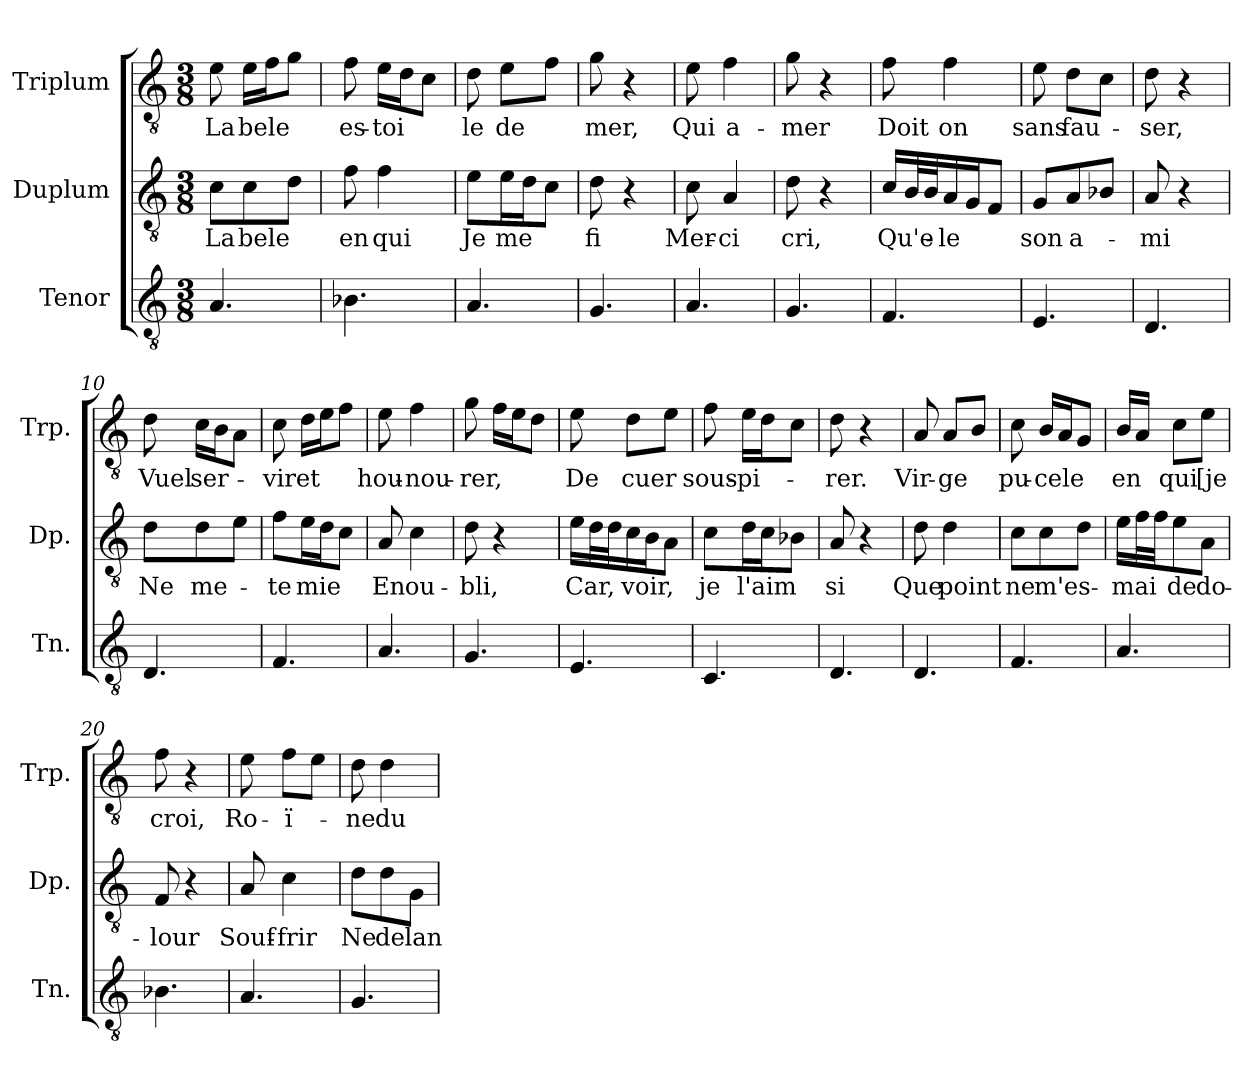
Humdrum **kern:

**kern	**kern	**text	**kern	**text
*part3	*part2	*part2	*part1	*part1
*staff3	*staff2	*staff2	*staff1	*staff1
*I"Tenor	*I"Duplum	*	*I"Triplum	*
*I'Tn.	*I'Dp.	*	*I'Trp.	*
*clefGv2	*clefGv2	*	*clefGv2	*
*k[]	*k[]	*	*k[]	*
*M3/8	*M3/8	*	*M3/8	*
=1	=1	=1	=1	=1
!	!	!LO:LY:b	!	!LO:LY:b
4.A/	8c\L	La	8e\	La
!	!	!LO:LY:b	!	!LO:LY:b
.	8c\	bele	16e\LL	bele
.	.	.	16f\J	.
.	8d\J	.	8g\J	.
=2	=2	=2	=2	=2
!	!	!LO:LY:b	!	!LO:LY:b
4.B-X\	8f\	en	8f\	es-
!	!	!LO:LY:b	!	!LO:LY:b
.	4f\	qui	16e\LL	-toi
.	.	.	16d\J	.
.	.	.	8c\J	.
=3	=3	=3	=3	=3
!	!	!LO:LY:b	!	!LO:LY:b
4.A/	8e\L	Je	8d\	le
!	!	!LO:LY:b	!	!LO:LY:b
.	16e\L	me	8e\L	de
.	16d\J	.	.	.
.	8c\J	.	8f\J	.
=4	=4	=4	=4	=4
!	!	!LO:LY:b	!	!LO:LY:b
4.G/	8d\	fi	8g\	mer,
.	4r	.	4r	.
=5	=5	=5	=5	=5
!	!	!LO:LY:b	!	!LO:LY:b
4.A/	8c\	Mer-	8e\	Qui
!	!	!LO:LY:b	!	!LO:LY:b
.	4A/	-ci	4f\	a-
=6	=6	=6	=6	=6
!	!	!LO:LY:b	!	!LO:LY:b
4.G/	8d\	cri,	8g\	-mer
.	4r	.	4r	.
=7	=7	=7	=7	=7
!	!	!LO:LY:b	!	!LO:LY:b
4.F/	16c/LL	Qu'e-	8f\	Doit
*	*tremolo	*	*	*
.	32B/	.	.	.
.	32B/	.	.	.
*	*Xtremolo	*	*	*
!	!	!LO:LY:b	!	!LO:LY:b
.	16A/	-le	4f\	on
.	16G/J	.	.	.
.	8F/J	.	.	.
=8	=8	=8	=8	=8
!	!	!LO:LY:b	!	!LO:LY:b
4.E/	8G/L	son	8e\	sans
!	!	!LO:LY:b	!	!LO:LY:b
.	8A/	a-	8d\L	fau-
.	8B-X/J	.	8c\J	.
=9	=9	=9	=9	=9
!	!	!LO:LY:b	!	!LO:LY:b
4.D/	8A/	-mi	8d\	-ser,
.	4r	.	4r	.
!!LO:LB:g=z
=10	=10	=10	=10	=10
!	!	!LO:LY:b	!	!LO:LY:b
4.D/	8d\L	Ne	8d\	Vuel
!	!	!LO:LY:b	!	!LO:LY:b
.	8d\	me-	16c\LL	ser-
.	.	.	16B\J	.
.	8e\J	.	8A\J	.
=11	=11	=11	=11	=11
!	!	!LO:LY:b	!	!LO:LY:b
4.F/	8f\L	-te	8c\	-vir
!	!	!LO:LY:b	!	!LO:LY:b
.	16e\L	mie	16d\LL	et
.	16d\J	.	16e\J	.
.	8c\J	.	8f\J	.
=12	=12	=12	=12	=12
!	!	!LO:LY:b	!	!LO:LY:b
4.A/	8A/	En	8e\	hou-
!	!	!LO:LY:b	!	!LO:LY:b
.	4c\	ou-	4f\	-nou-
=13	=13	=13	=13	=13
!	!	!LO:LY:b	!	!LO:LY:b
4.G/	8d\	-bli,	8g\	-rer,
.	4r	.	16f\LL	.
.	.	.	16e\J	.
.	.	.	8d\J	.
=14	=14	=14	=14	=14
!	!	!LO:LY:b	!	!LO:LY:b
4.E/	16e\LL	Car,	8e\	De
*	*tremolo	*	*	*
.	32d\	.	.	.
.	32d\	.	.	.
*	*Xtremolo	*	*	*
!	!	!LO:LY:b	!	!LO:LY:b
.	16c\	voir,	8d\L	cuer
.	16B\J	.	.	.
.	8A\J	.	8e\J	.
=15	=15	=15	=15	=15
!	!	!LO:LY:b	!	!LO:LY:b
4.C/	8c\L	je	8f\	sous-
!	!	!LO:LY:b	!	!LO:LY:b
.	16d\L	l'aim	16e\LL	-pi-
.	16c\J	.	16d\J	.
.	8B-X\J	.	8c\J	.
=16	=16	=16	=16	=16
!	!	!LO:LY:b	!	!LO:LY:b
4.D/	8A/	si	8d\	-rer.
.	4r	.	4r	.
=17	=17	=17	=17	=17
!	!	!LO:LY:b	!	!LO:LY:b
4.D/	8d\	Que	8A/	Vir-
!	!	!LO:LY:b	!	!LO:LY:b
.	4d\	point	8A/L	-ge
.	.	.	8B/J	.
=18	=18	=18	=18	=18
!	!	!LO:LY:b	!	!LO:LY:b
4.F/	8c\L	ne	8c\	pu-
!	!	!LO:LY:b	!	!LO:LY:b
.	8c\	m'es-	16B/LL	-cele
.	.	.	16A/J	.
.	8d\J	.	8G/J	.
!!LO:LB:g=z
=19	=19	=19	=19	=19
!	!	!LO:LY:b	!	!LO:LY:b
4.A/	16e\LL	-mai	16B/LL	en
*	*tremolo	*	*	*
.	32f\	.	16A/JJ	.
.	32f\JJJ	.	.	.
*	*Xtremolo	*	*	*
!	!	!LO:LY:b	!	!LO:LY:b
.	8e\	de	8c\L	qui
!	!	!LO:LY:b	!	!LO:LY:b
.	8A\J	do-	8e\J	[je
=20	=20	=20	=20	=20
!	!	!LO:LY:b	!	!LO:LY:b
4.B-X\	8F/	-lour	8f\	croi,
.	4r	.	4r	.
=21	=21	=21	=21	=21
!	!	!LO:LY:b	!	!LO:LY:b
4.A/	8A/	Souf-	8e\	Ro-
!	!	!LO:LY:b	!	!LO:LY:b
.	4c\	-frir	8f\L	-ï-
.	.	.	8e\J	.
=22	=22	=22	=22	=22
!	!	!LO:LY:b	!	!LO:LY:b
4.G/	8d\L	Ne	8d\	-ne
!	!	!LO:LY:b	!	!LO:LY:b
.	8d\	de	4d\	du
!	!	!LO:LY:b	!	!
.	8G\J	lan-	.	.
=	=	=	=	=
*-	*-	*-	*-	*-
